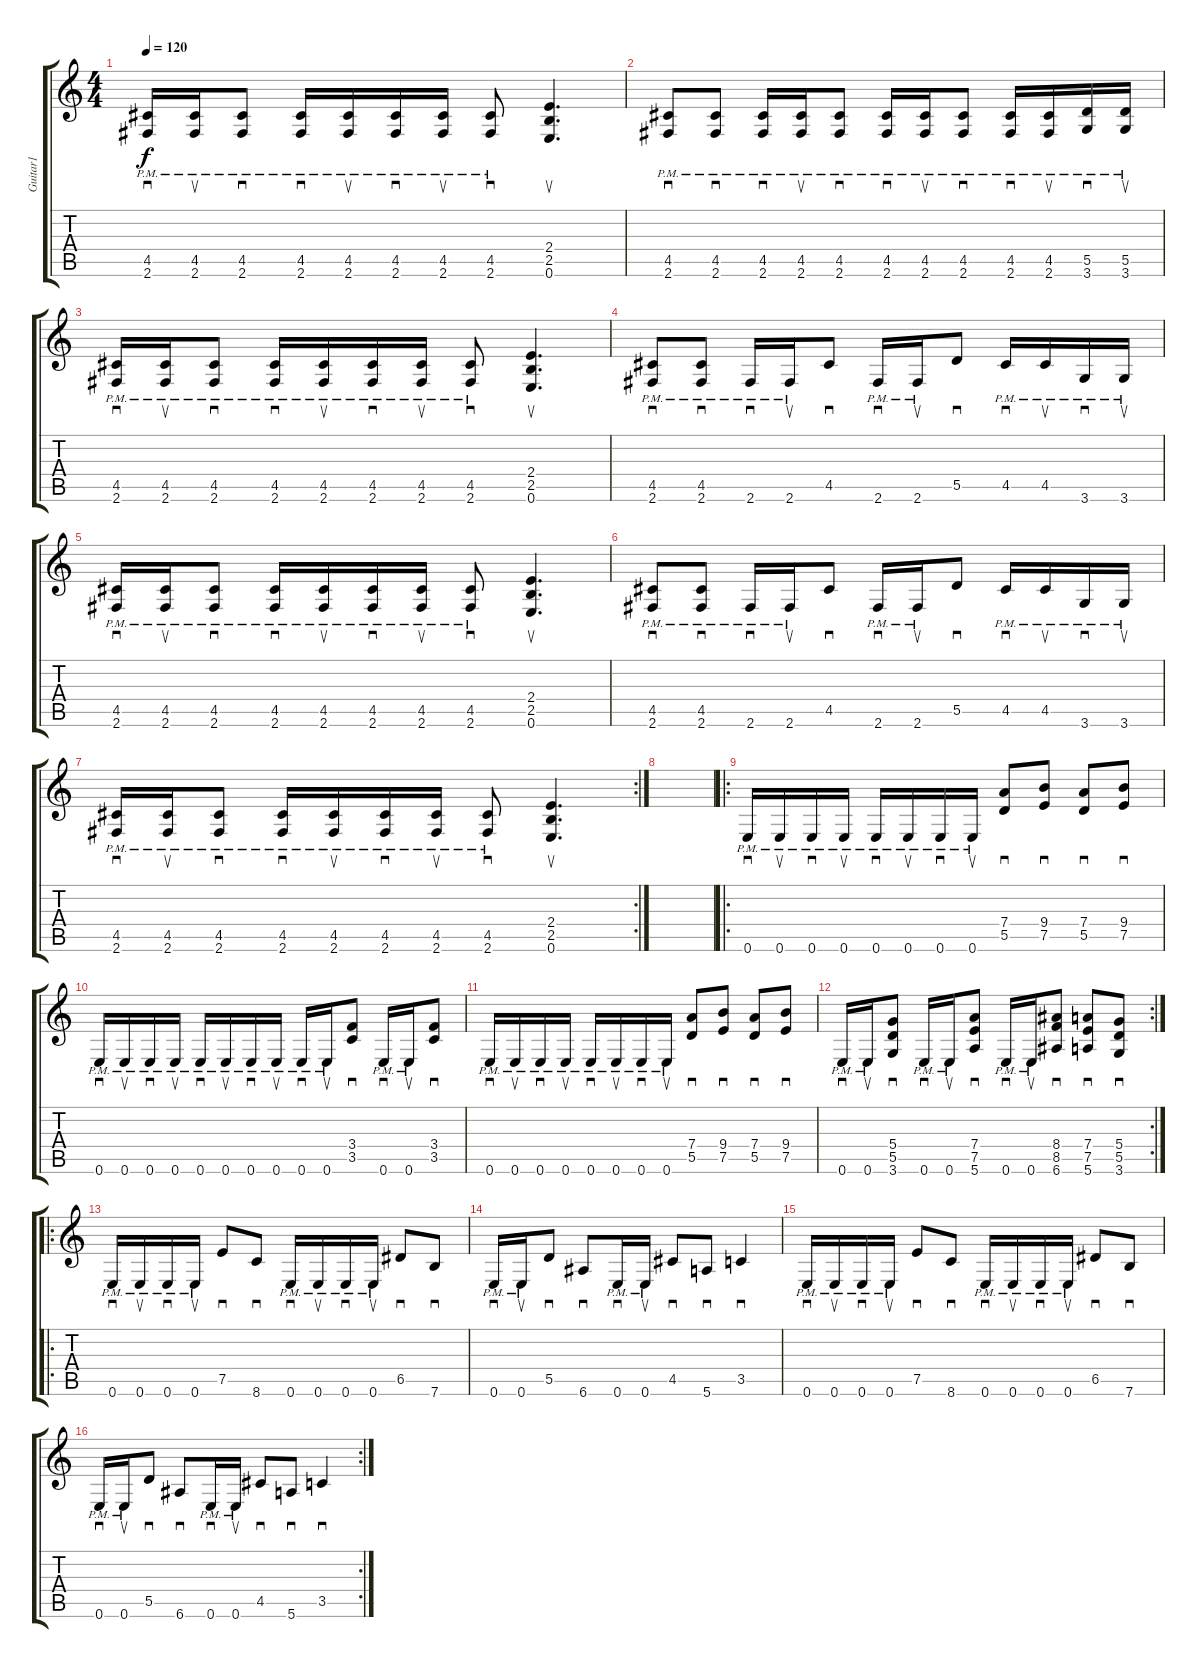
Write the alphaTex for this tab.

\track ("Guitar1" "Guitar1") {instrument overdrivenguitar}
\staff {score tabs}
\tuning (E4 B3 G3 D3 A2 E2) {hide}
\ts (4 4)
\tempo 120
\clef g2
\ks c
(4.5{pm} 2.6{pm}).16{sd dy f} (4.5{pm} 2.6{pm}).16{su} (4.5{pm} 2.6{pm}).8{sd} (4.5{pm} 2.6{pm}).16{sd} (4.5{pm} 2.6{pm}).16{su} (4.5{pm} 2.6{pm}).16{sd} (4.5{pm} 2.6{pm}).16{su} (4.5{pm} 2.6{pm}).8{sd} (2.4 2.5 0.6).4{d su} |
(4.5{pm} 2.6{pm}).8{sd} (4.5{pm} 2.6{pm}).8{sd} (4.5{pm} 2.6{pm}).16{sd} (4.5{pm} 2.6{pm}).16{su} (4.5{pm} 2.6{pm}).8{sd} (4.5{pm} 2.6{pm}).16{sd} (4.5{pm} 2.6{pm}).16{su} (4.5{pm} 2.6{pm}).8{sd} (4.5{pm} 2.6{pm}).16{sd} (4.5{pm} 2.6{pm}).16{su} (5.5{pm} 3.6{pm}).16{sd} (5.5{pm} 3.6{pm}).16{su} |
(4.5{pm} 2.6{pm}).16{sd} (4.5{pm} 2.6{pm}).16{su} (4.5{pm} 2.6{pm}).8{sd} (4.5{pm} 2.6{pm}).16{sd} (4.5{pm} 2.6{pm}).16{su} (4.5{pm} 2.6{pm}).16{sd} (4.5{pm} 2.6{pm}).16{su} (4.5{pm} 2.6{pm}).8{sd} (2.4 2.5 0.6).4{d su} |
(4.5{pm} 2.6{pm}).8{sd} (4.5{pm} 2.6{pm}).8{sd} 2.6{pm}.16{sd} 2.6{pm}.16{su} 4.5.8{sd} 2.6{pm}.16{sd} 2.6{pm}.16{su} 5.5.8{sd} 4.5{pm}.16{sd} 4.5{pm}.16{su} 3.6{pm}.16{sd} 3.6{pm}.16{su} |
(4.5{pm} 2.6{pm}).16{sd} (4.5{pm} 2.6{pm}).16{su} (4.5{pm} 2.6{pm}).8{sd} (4.5{pm} 2.6{pm}).16{sd} (4.5{pm} 2.6{pm}).16{su} (4.5{pm} 2.6{pm}).16{sd} (4.5{pm} 2.6{pm}).16{su} (4.5{pm} 2.6{pm}).8{sd} (2.4 2.5 0.6).4{d su} |
(4.5{pm} 2.6{pm}).8{sd} (4.5{pm} 2.6{pm}).8{sd} 2.6{pm}.16{sd} 2.6{pm}.16{su} 4.5.8{sd} 2.6{pm}.16{sd} 2.6{pm}.16{su} 5.5.8{sd} 4.5{pm}.16{sd} 4.5{pm}.16{su} 3.6{pm}.16{sd} 3.6{pm}.16{su} |
\rc 2
(4.5{pm} 2.6{pm}).16{sd} (4.5{pm} 2.6{pm}).16{su} (4.5{pm} 2.6{pm}).8{sd} (4.5{pm} 2.6{pm}).16{sd} (4.5{pm} 2.6{pm}).16{su} (4.5{pm} 2.6{pm}).16{sd} (4.5{pm} 2.6{pm}).16{su} (4.5{pm} 2.6{pm}).8{sd} (2.4 2.5 0.6).4{d su} |
|
\ro
0.6{pm}.16{sd} 0.6{pm}.16{su} 0.6{pm}.16{sd} 0.6{pm}.16{su} 0.6{pm}.16{sd} 0.6{pm}.16{su} 0.6{pm}.16{sd} 0.6{pm}.16{su} (7.4 5.5).8{sd} (9.4 7.5).8{sd} (7.4 5.5).8{sd} (9.4 7.5).8{sd} |
0.6{pm}.16{sd} 0.6{pm}.16{su} 0.6{pm}.16{sd} 0.6{pm}.16{su} 0.6{pm}.16{sd} 0.6{pm}.16{su} 0.6{pm}.16{sd} 0.6{pm}.16{su} 0.6{pm}.16{sd} 0.6{pm}.16{su} (3.4 3.5).8{sd} 0.6{pm}.16{sd} 0.6{pm}.16{su} (3.4 3.5).8{sd} |
0.6{pm}.16{sd} 0.6{pm}.16{su} 0.6{pm}.16{sd} 0.6{pm}.16{su} 0.6{pm}.16{sd} 0.6{pm}.16{su} 0.6{pm}.16{sd} 0.6{pm}.16{su} (7.4 5.5).8{sd} (9.4 7.5).8{sd} (7.4 5.5).8{sd} (9.4 7.5).8{sd} |
\rc 2
0.6{pm}.16{sd} 0.6{pm}.16{su} (5.4 5.5 3.6).8{sd} 0.6{pm}.16{sd} 0.6{pm}.16{su} (7.4 7.5 5.6).8{sd} 0.6{pm}.16{sd} 0.6{pm}.16{su} (8.4 8.5 6.6).8{sd} (7.4 7.5 5.6).8{sd} (5.4 5.5 3.6).8{sd} |
\ro
0.6{pm}.16{sd} 0.6{pm}.16{su} 0.6{pm}.16{sd} 0.6{pm}.16{su} 7.5.8{sd} 8.6.8{sd} 0.6{pm}.16{sd} 0.6{pm}.16{su} 0.6{pm}.16{sd} 0.6{pm}.16{su} 6.5.8{sd} 7.6.8{sd} |
0.6{pm}.16{sd} 0.6{pm}.16{su} 5.5.8{sd} 6.6.8{sd} 0.6{pm}.16{sd} 0.6{pm}.16{su} 4.5.8{sd} 5.6.8{sd} 3.5.4{sd} |
0.6{pm}.16{sd} 0.6{pm}.16{su} 0.6{pm}.16{sd} 0.6{pm}.16{su} 7.5.8{sd} 8.6.8{sd} 0.6{pm}.16{sd} 0.6{pm}.16{su} 0.6{pm}.16{sd} 0.6{pm}.16{su} 6.5.8{sd} 7.6.8{sd} |
\rc 2
0.6{pm}.16{sd} 0.6{pm}.16{su} 5.5.8{sd} 6.6.8{sd} 0.6{pm}.16{sd} 0.6{pm}.16{su} 4.5.8{sd} 5.6.8{sd} 3.5.4{sd}
